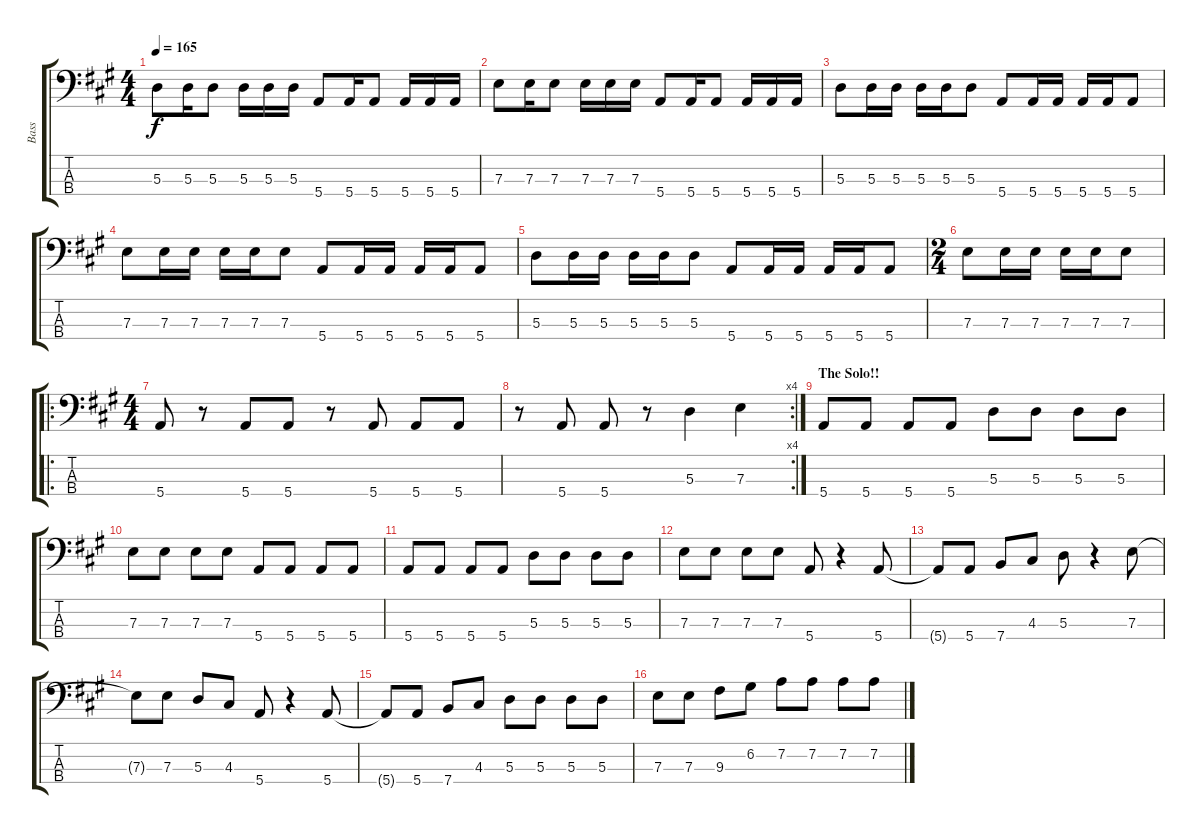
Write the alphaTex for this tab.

\track ("Bass" "Bass") {instrument electricbasspick}
\staff {score tabs}
\tuning (G2 D2 A1 E1) {hide}
\ts (4 4)
\tempo 165
\clef f4
\ks a
5.3.8{dy f} 5.3.16 5.3.8 5.3.16 5.3.16 5.3.16 5.4.8 5.4.16 5.4.8 5.4.16 5.4.16 5.4.16 |
7.3.8 7.3.16 7.3.8 7.3.16 7.3.16 7.3.16 5.4.8 5.4.16 5.4.8 5.4.16 5.4.16 5.4.16 |
5.3.8 5.3.16 5.3.16 5.3.16 5.3.16 5.3.8 5.4.8 5.4.16 5.4.16 5.4.16 5.4.16 5.4.8 |
7.3.8 7.3.16 7.3.16 7.3.16 7.3.16 7.3.8 5.4.8 5.4.16 5.4.16 5.4.16 5.4.16 5.4.8 |
5.3.8 5.3.16 5.3.16 5.3.16 5.3.16 5.3.8 5.4.8 5.4.16 5.4.16 5.4.16 5.4.16 5.4.8 |
\ts (2 4)
7.3.8 7.3.16 7.3.16 7.3.16 7.3.16 7.3.8 |
\ro
\ts (4 4)
5.4.8 r.8 5.4.8 5.4.8 r.8 5.4.8 5.4.8 5.4.8 |
\rc 4
r.8 5.4.8 5.4.8 r.8 5.3.4 7.3.4 |
\section ("" "The Solo!!")
5.4.8 5.4.8 5.4.8 5.4.8 5.3.8 5.3.8 5.3.8 5.3.8 |
7.3.8 7.3.8 7.3.8 7.3.8 5.4.8 5.4.8 5.4.8 5.4.8 |
5.4.8 5.4.8 5.4.8 5.4.8 5.3.8 5.3.8 5.3.8 5.3.8 |
7.3.8 7.3.8 7.3.8 7.3.8 5.4.8 r.4 5.4.8 |
5.4{t}.8 5.4.8 7.4.8 4.3.8 5.3.8 r.4 7.3.8 |
7.3{t}.8 7.3.8 5.3.8 4.3.8 5.4.8 r.4 5.4.8 |
5.4{t}.8 5.4.8 7.4.8 4.3.8 5.3.8 5.3.8 5.3.8 5.3.8 |
7.3.8 7.3.8 9.3.8 6.2.8 7.2.8 7.2.8 7.2.8 7.2.8
